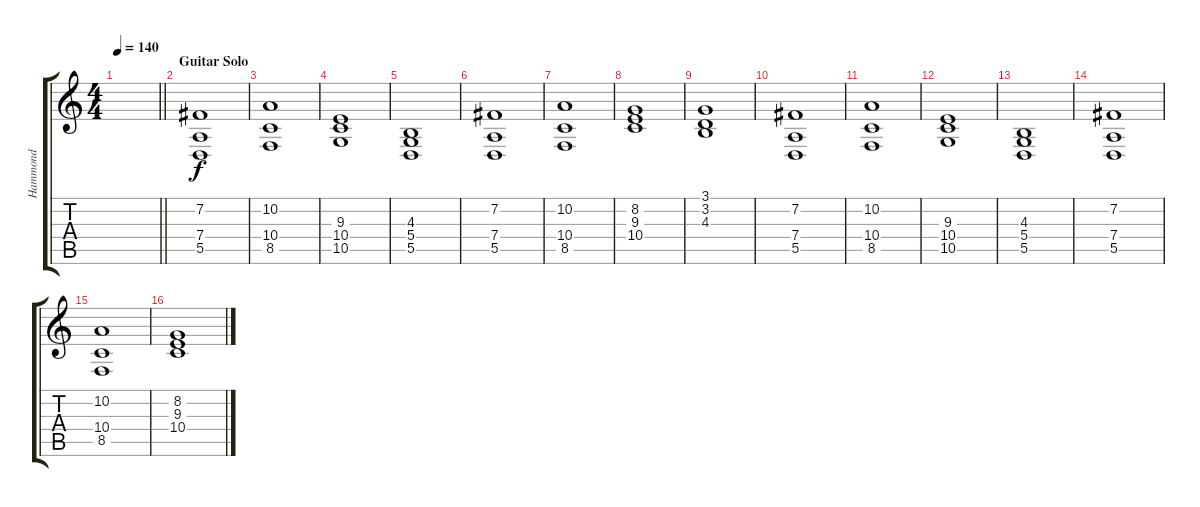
\track ("Hammond" "Hammond") {instrument rockorgan}
\staff {score tabs}
\tuning (E4 B3 G3 D3 A2 E2) {hide}
\ts (4 4)
\tempo 140
\clef g2
\barLineRight lightlight
\ks c
|
\section ("" "Guitar Solo")
(7.2 7.4 5.5).1 |
(10.2 10.4 8.5).1 |
(9.3 10.4 10.5).1 |
(4.3 5.4 5.5).1 |
(7.2 7.4 5.5).1 |
(10.2 10.4 8.5).1 |
(8.2 9.3 10.4).1 |
(3.1 3.2 4.3).1 |
(7.2 7.4 5.5).1 |
(10.2 10.4 8.5).1 |
(9.3 10.4 10.5).1 |
(4.3 5.4 5.5).1 |
(7.2 7.4 5.5).1 |
(10.2 10.4 8.5).1 |
(8.2 9.3 10.4).1
